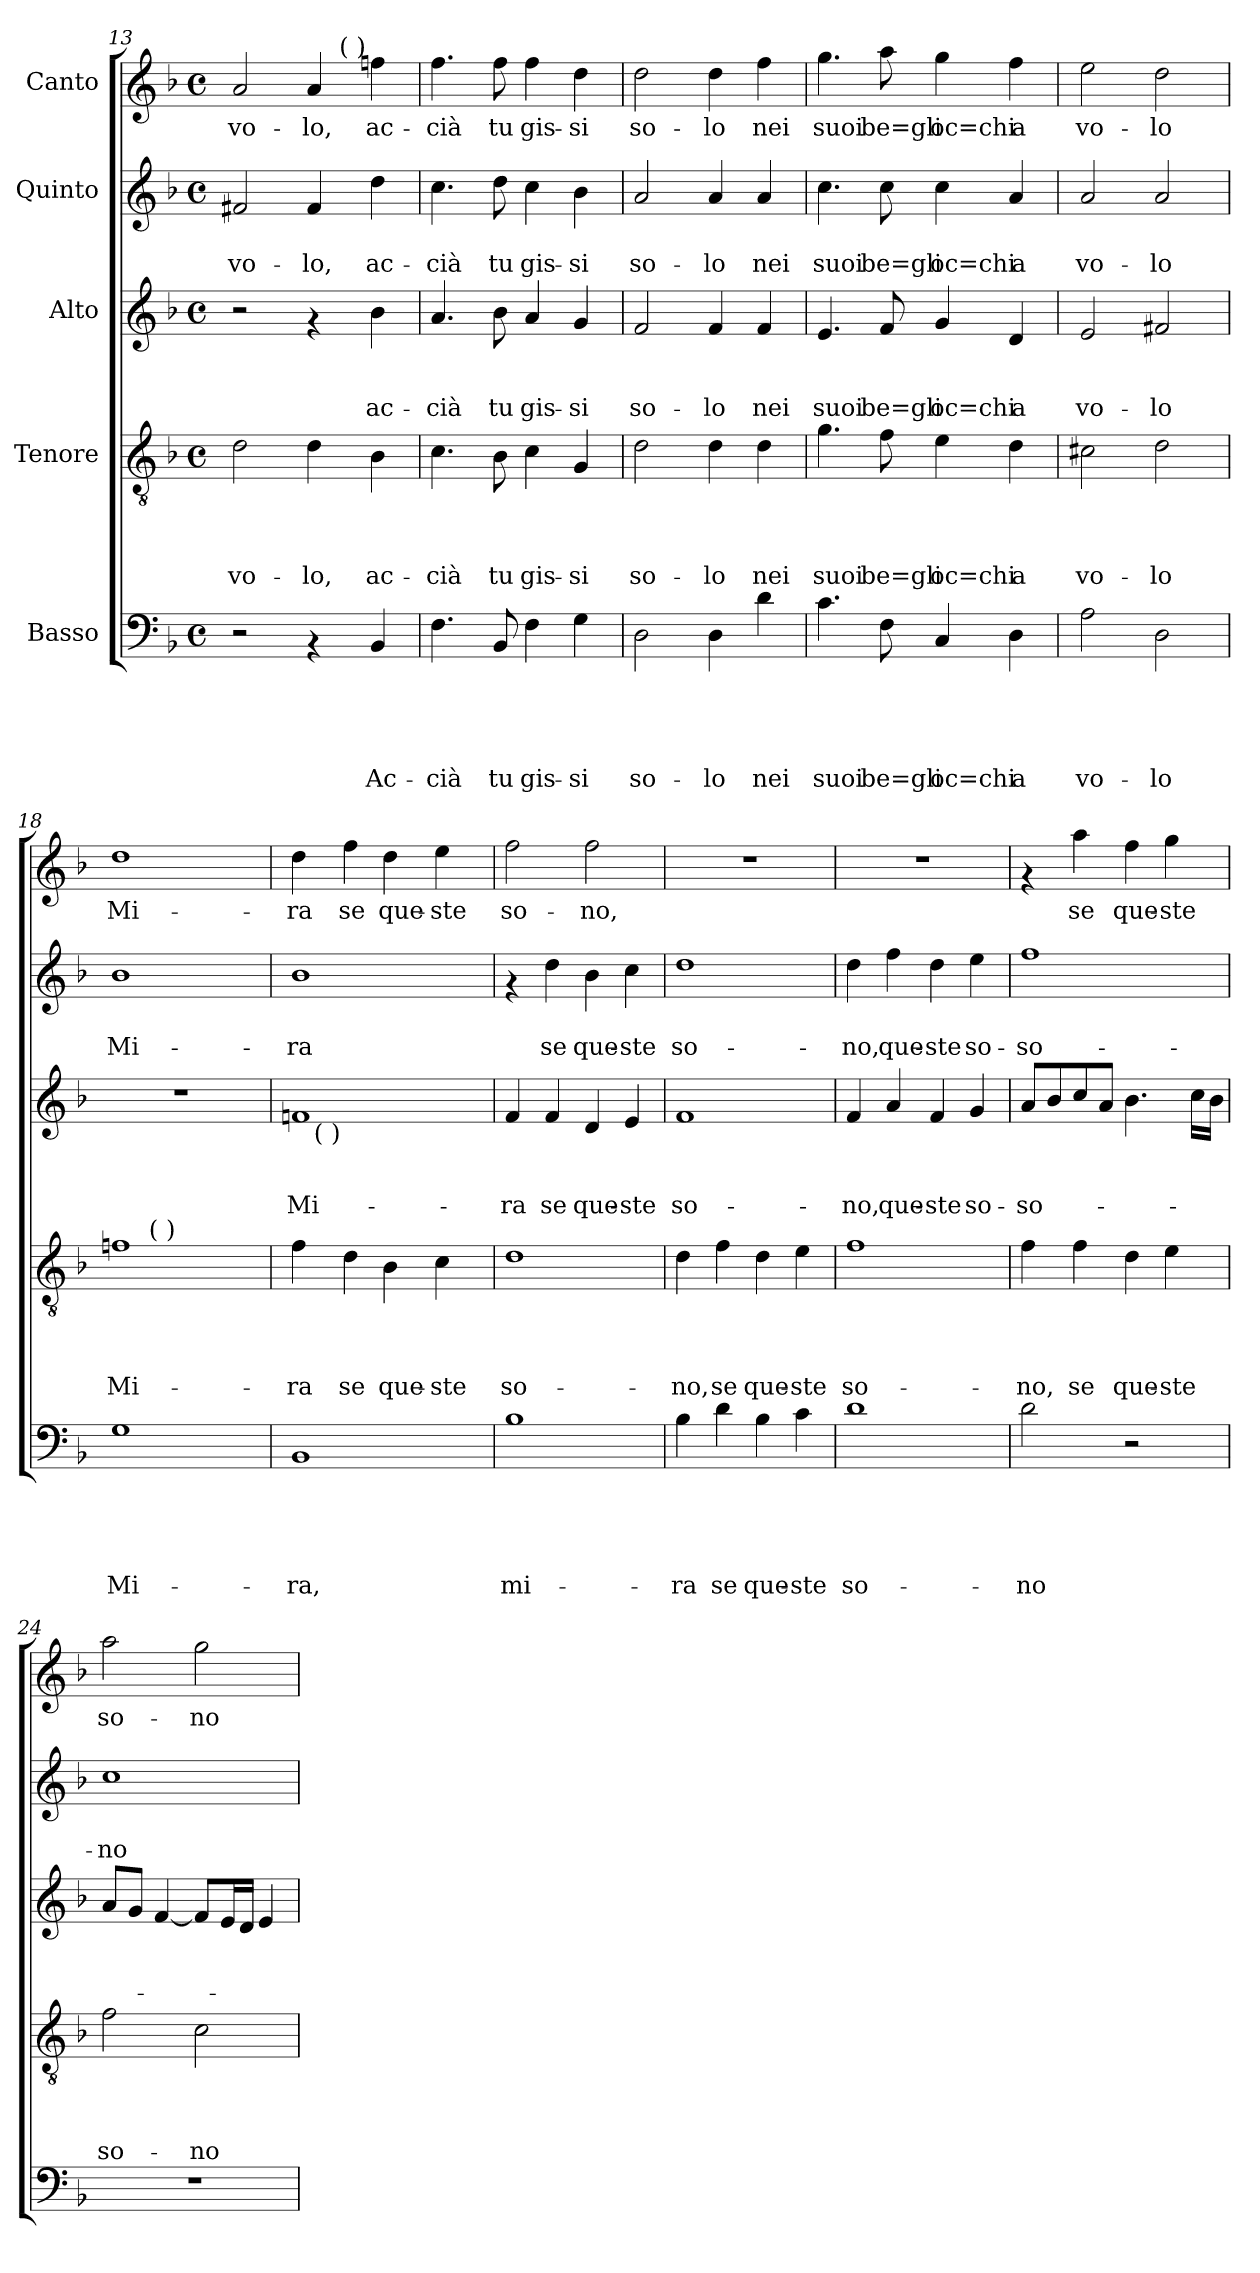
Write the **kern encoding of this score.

**kern	**text	**text	**text	**text	**text	**kern	**text	**text	**text	**text	**kern	**text	**text	**text	**kern	**text	**text	**kern	**text
*part5	*part5	*part5	*part5	*part5	*part5	*part4	*part4	*part4	*part4	*part4	*part3	*part3	*part3	*part3	*part2	*part2	*part2	*part1	*part1
*staff5	*staff5	*staff5	*staff5	*staff5	*staff5	*staff4	*staff4	*staff4	*staff4	*staff4	*staff3	*staff3	*staff3	*staff3	*staff2	*staff2	*staff2	*staff1	*staff1
*I"Basso	*	*	*	*	*	*I"Tenore	*	*	*	*	*I"Alto	*	*	*	*I"Quinto	*	*	*I"Canto	*
!!LO:PB:g=z
*clefF4	*	*	*	*	*	*clefGv2	*	*	*	*	*clefG2	*	*	*	*clefG2	*	*	*clefG2	*
*k[b-]	*	*	*	*	*	*k[b-]	*	*	*	*	*k[b-]	*	*	*	*k[b-]	*	*	*k[b-]	*
*F:	*	*	*	*	*	*F:	*	*	*	*	*F:	*	*	*	*F:	*	*	*F:	*
*M4/4	*	*	*	*	*	*M4/4	*	*	*	*	*M4/4	*	*	*	*M4/4	*	*	*M4/4	*
*met(c)	*	*	*	*	*	*met(c)	*	*	*	*	*met(c)	*	*	*	*met(c)	*	*	*met(c)	*
=13	=13	=13	=13	=13	=13	=13	=13	=13	=13	=13	=13	=13	=13	=13	=13	=13	=13	=13	=13
!	!	!	!	!	!	!	!	!	!	!LO:LY:b	!	!	!	!	!	!	!LO:LY:b	!	!LO:LY:b
*	*	*	*	*	*	*	*	*	*	*	*	*	*	*	*	*	*	*^	*
2r	.	.	.	.	.	2d\	.	.	.	vo-	2r	.	.	.	2f#X/	.	vo-	2a/	2ryy	vo-
!	!	!	!	!	!	!	!	!	!	!LO:LY:b	!	!	!	!	!	!	!LO:LY:b	!	!	!LO:LY:b
4rAA	.	.	.	.	.	4d\	.	.	.	-lo,	4rf	.	.	.	4f#/	.	-lo,	4a/	8ryy	-lo,
!	!	!	!	!	!	!	!	!	!	!	!	!	!	!	!	!	!	!	!LO:TX:a:t=( )	!
.	.	.	.	.	.	.	.	.	.	.	.	.	.	.	.	.	.	.	4.ryy	.
!	!	!	!	!	!LO:LY:b	!	!	!	!	!LO:LY:b	!	!	!	!LO:LY:b	!	!	!LO:LY:b	!	!	!LO:LY:b
4BB-/	.	.	.	.	Ac-	4B-\	.	.	.	ac-	4b-\	.	.	ac-	4dd\	.	ac-	4ffn\	.	ac-
=14	=14	=14	=14	=14	=14	=14	=14	=14	=14	=14	=14	=14	=14	=14	=14	=14	=14	=14	=14	=14
!	!	!	!	!	!LO:LY:b	!	!	!	!	!LO:LY:b	!	!	!	!LO:LY:b	!	!	!LO:LY:b	!	!	!LO:LY:b
*	*	*	*	*	*	*	*	*	*	*	*	*	*	*	*	*	*	*v	*v	*
4.F\	.	.	.	.	-cià	4.c\	.	.	.	-cià	4.a/	.	.	-cià	4.cc\	.	-cià	4.ff\	-cià
!	!	!	!	!	!LO:LY:b	!	!	!	!	!LO:LY:b	!	!	!	!LO:LY:b	!	!	!LO:LY:b	!	!LO:LY:b
8BB-/	.	.	.	.	tu	8B-\	.	.	.	tu	8b-\	.	.	tu	8dd\	.	tu	8ff\	tu
!	!	!	!	!	!LO:LY:b	!	!	!	!	!LO:LY:b	!	!	!	!LO:LY:b	!	!	!LO:LY:b	!	!LO:LY:b
4F\	.	.	.	.	gis-	4c\	.	.	.	gis-	4a/	.	.	gis-	4cc\	.	gis-	4ff\	gis-
!	!	!	!	!	!LO:LY:b	!	!	!	!	!LO:LY:b	!	!	!	!LO:LY:b	!	!	!LO:LY:b	!	!LO:LY:b
4G\	.	.	.	.	-si	4G/	.	.	.	-si	4g/	.	.	-si	4b-\	.	-si	4dd\	-si
=15	=15	=15	=15	=15	=15	=15	=15	=15	=15	=15	=15	=15	=15	=15	=15	=15	=15	=15	=15
!	!	!	!	!	!LO:LY:b	!	!	!	!	!LO:LY:b	!	!	!	!LO:LY:b	!	!	!LO:LY:b	!	!LO:LY:b
2D\	.	.	.	.	so-	2d\	.	.	.	so-	2f/	.	.	so-	2a/	.	so-	2dd\	so-
!	!	!	!	!	!LO:LY:b	!	!	!	!	!LO:LY:b	!	!	!	!LO:LY:b	!	!	!LO:LY:b	!	!LO:LY:b
4D\	.	.	.	.	-lo	4d\	.	.	.	-lo	4f/	.	.	-lo	4a/	.	-lo	4dd\	-lo
!	!	!	!	!	!LO:LY:b	!	!	!	!	!LO:LY:b	!	!	!	!LO:LY:b	!	!	!LO:LY:b	!	!LO:LY:b
4d\	.	.	.	.	nei	4d\	.	.	.	nei	4f/	.	.	nei	4a/	.	nei	4ff\	nei
=16	=16	=16	=16	=16	=16	=16	=16	=16	=16	=16	=16	=16	=16	=16	=16	=16	=16	=16	=16
!	!	!	!	!	!LO:LY:b	!	!	!	!	!LO:LY:b	!	!	!	!LO:LY:b	!	!	!LO:LY:b	!	!LO:LY:b
4.c\	.	.	.	.	suoi	4.g\	.	.	.	suoi	4.e/	.	.	suoi	4.cc\	.	suoi	4.gg\	suoi
!	!	!	!	!	!LO:LY:b	!	!	!	!	!LO:LY:b	!	!	!	!LO:LY:b	!	!	!LO:LY:b	!	!LO:LY:b
8F\	.	.	.	.	be=gli	8f\	.	.	.	be=gli	8f/	.	.	be=gli	8cc\	.	be=gli	8aa\	be=gli
!	!	!	!	!	!LO:LY:b	!	!	!	!	!LO:LY:b	!	!	!	!LO:LY:b	!	!	!LO:LY:b	!	!LO:LY:b
4C/	.	.	.	.	oc=chi	4e\	.	.	.	oc=chi	4g/	.	.	oc=chi	4cc\	.	oc=chi	4gg\	oc=chi
!	!	!	!	!	!LO:LY:b	!	!	!	!	!LO:LY:b	!	!	!	!LO:LY:b	!	!	!LO:LY:b	!	!LO:LY:b
4D\	.	.	.	.	a	4d\	.	.	.	a	4d/	.	.	a	4a/	.	a	4ff\	a
=17	=17	=17	=17	=17	=17	=17	=17	=17	=17	=17	=17	=17	=17	=17	=17	=17	=17	=17	=17
!	!	!	!	!	!LO:LY:b	!	!	!	!	!LO:LY:b	!	!	!	!LO:LY:b	!	!	!LO:LY:b	!	!LO:LY:b
2A\	.	.	.	.	vo-	2c#X\	.	.	.	vo-	2e/	.	.	vo-	2a/	.	vo-	2ee\	vo-
!	!	!	!	!	!LO:LY:b	!	!	!	!	!LO:LY:b	!	!	!	!LO:LY:b	!	!	!LO:LY:b	!	!LO:LY:b
2D\	.	.	.	.	-lo	2d\	.	.	.	-lo	2f#X/	.	.	-lo	2a/	.	-lo	2dd\	-lo
=18	=18	=18	=18	=18	=18	=18	=18	=18	=18	=18	=18	=18	=18	=18	=18	=18	=18	=18	=18
!	!	!	!	!	!LO:LY:b	!	!	!	!	!LO:LY:b	!	!	!	!	!	!	!LO:LY:b	!	!LO:LY:b
*	*	*	*	*	*	*^	*	*	*	*	*	*	*	*	*	*	*	*	*
1G	.	.	.	.	Mi-	1fn	8ryy	.	.	.	Mi-	1r	.	.	.	1b-	.	Mi-	1dd	Mi-
.	.	.	.	.	.	.	32ryy	.	.	.	.	.	.	.	.	.	.	.	.	.
!	!	!	!	!	!	!	!LO:TX:a:t=( )	!	!	!	!	!	!	!	!	!	!	!	!	!
.	.	.	.	.	.	.	2ryy	.	.	.	.	.	.	.	.	.	.	.	.	.
.	.	.	.	.	.	.	4ryy	.	.	.	.	.	.	.	.	.	.	.	.	.
.	.	.	.	.	.	.	16.ryy	.	.	.	.	.	.	.	.	.	.	.	.	.
!!LO:PB:g=z
=19	=19	=19	=19	=19	=19	=19	=19	=19	=19	=19	=19	=19	=19	=19	=19	=19	=19	=19	=19	=19
!	!	!	!	!	!LO:LY:b	!	!	!	!	!	!LO:LY:b	!	!	!	!LO:LY:b	!	!	!LO:LY:b	!	!LO:LY:b
*	*	*	*	*	*	*v	*v	*	*	*	*	*^	*	*	*	*	*	*	*	*
1BB-	.	.	.	.	-ra,	4f\	.	.	.	-ra	1fn	16.ryy	.	.	Mi-	1b-	.	-ra	4dd\	-ra
!	!	!	!	!	!	!	!	!	!	!	!	!LO:TX:b:t=( )	!	!	!	!	!	!	!	!
.	.	.	.	.	.	.	.	.	.	.	.	2ryy	.	.	.	.	.	.	.	.
!	!	!	!	!	!	!	!	!	!	!LO:LY:b	!	!	!	!	!	!	!	!	!	!LO:LY:b
.	.	.	.	.	.	4d\	.	.	.	se	.	.	.	.	.	.	.	.	4ff\	se
!	!	!	!	!	!	!	!	!	!	!LO:LY:b	!	!	!	!	!	!	!	!	!	!LO:LY:b
.	.	.	.	.	.	4B-\	.	.	.	que-	.	.	.	.	.	.	.	.	4dd\	que-
.	.	.	.	.	.	.	.	.	.	.	.	4ryy	.	.	.	.	.	.	.	.
!	!	!	!	!	!	!	!	!	!	!LO:LY:b	!	!	!	!	!	!	!	!	!	!LO:LY:b
.	.	.	.	.	.	4c\	.	.	.	-ste	.	.	.	.	.	.	.	.	4ee\	-ste
.	.	.	.	.	.	.	.	.	.	.	.	8ryy	.	.	.	.	.	.	.	.
.	.	.	.	.	.	.	.	.	.	.	.	32ryy	.	.	.	.	.	.	.	.
=20	=20	=20	=20	=20	=20	=20	=20	=20	=20	=20	=20	=20	=20	=20	=20	=20	=20	=20	=20	=20
!	!	!	!	!	!LO:LY:b	!	!	!	!	!LO:LY:b	!	!	!	!	!LO:LY:b	!	!	!	!	!LO:LY:b
*	*	*	*	*	*	*	*	*	*	*	*v	*v	*	*	*	*	*	*	*	*
1B-	.	.	.	.	mi-	1d	.	.	.	so-	4f/	.	.	-ra	4rf	.	.	2ff\	so-
!	!	!	!	!	!	!	!	!	!	!	!	!	!	!LO:LY:b	!	!	!LO:LY:b	!	!
.	.	.	.	.	.	.	.	.	.	.	4f/	.	.	se	4dd\	.	se	.	.
!	!	!	!	!	!	!	!	!	!	!	!	!	!	!LO:LY:b	!	!	!LO:LY:b	!	!LO:LY:b
.	.	.	.	.	.	.	.	.	.	.	4d/	.	.	que-	4b-\	.	que-	2ff\	-no,
!	!	!	!	!	!	!	!	!	!	!	!	!	!	!LO:LY:b	!	!	!LO:LY:b	!	!
.	.	.	.	.	.	.	.	.	.	.	4e/	.	.	-ste	4cc\	.	-ste	.	.
=21	=21	=21	=21	=21	=21	=21	=21	=21	=21	=21	=21	=21	=21	=21	=21	=21	=21	=21	=21
!	!	!	!	!	!LO:LY:b	!	!	!	!	!LO:LY:b	!	!	!	!LO:LY:b	!	!	!LO:LY:b	!	!
4B-\	.	.	.	.	-ra	4d\	.	.	.	-no,	1f	.	.	so-	1dd	.	so-	1r	.
!	!	!	!	!	!LO:LY:b	!	!	!	!	!LO:LY:b	!	!	!	!	!	!	!	!	!
4d\	.	.	.	.	se	4f\	.	.	.	se	.	.	.	.	.	.	.	.	.
!	!	!	!	!	!LO:LY:b	!	!	!	!	!LO:LY:b	!	!	!	!	!	!	!	!	!
4B-\	.	.	.	.	que-	4d\	.	.	.	que-	.	.	.	.	.	.	.	.	.
!	!	!	!	!	!LO:LY:b	!	!	!	!	!LO:LY:b	!	!	!	!	!	!	!	!	!
4c\	.	.	.	.	-ste	4e\	.	.	.	-ste	.	.	.	.	.	.	.	.	.
=22	=22	=22	=22	=22	=22	=22	=22	=22	=22	=22	=22	=22	=22	=22	=22	=22	=22	=22	=22
!	!	!	!	!	!LO:LY:b	!	!	!	!	!LO:LY:b	!	!	!	!LO:LY:b	!	!	!LO:LY:b	!	!
1d	.	.	.	.	so-	1f	.	.	.	so-	4f/	.	.	-no,	4dd\	.	-no,	1r	.
!	!	!	!	!	!	!	!	!	!	!	!	!	!	!LO:LY:b	!	!	!LO:LY:b	!	!
.	.	.	.	.	.	.	.	.	.	.	4a/	.	.	que-	4ff\	.	que-	.	.
!	!	!	!	!	!	!	!	!	!	!	!	!	!	!LO:LY:b	!	!	!LO:LY:b	!	!
.	.	.	.	.	.	.	.	.	.	.	4f/	.	.	-ste	4dd\	.	-ste	.	.
!	!	!	!	!	!	!	!	!	!	!	!	!	!	!LO:LY:b	!	!	!LO:LY:b	!	!
.	.	.	.	.	.	.	.	.	.	.	4g/	.	.	so-	4ee\	.	so-	.	.
=23	=23	=23	=23	=23	=23	=23	=23	=23	=23	=23	=23	=23	=23	=23	=23	=23	=23	=23	=23
!	!	!	!	!	!LO:LY:b	!	!	!	!	!LO:LY:b	!	!	!	!LO:LY:b	!	!	!LO:LY:b	!	!
2d\	.	.	.	.	-no	4f\	.	.	.	-no,	8a/L	.	.	-so-	1ff	.	-so-	4rf	.
.	.	.	.	.	.	.	.	.	.	.	8b-/	.	.	.	.	.	.	.	.
!	!	!	!	!	!	!	!	!	!	!LO:LY:b	!	!	!	!	!	!	!	!	!LO:LY:b
.	.	.	.	.	.	4f\	.	.	.	se	8cc/	.	.	.	.	.	.	4aa\	se
.	.	.	.	.	.	.	.	.	.	.	8a/J	.	.	.	.	.	.	.	.
!	!	!	!	!	!	!	!	!	!	!LO:LY:b	!	!	!	!	!	!	!	!	!LO:LY:b
2r	.	.	.	.	.	4d\	.	.	.	que-	4.b-\	.	.	.	.	.	.	4ff\	que-
!	!	!	!	!	!	!	!	!	!	!LO:LY:b	!	!	!	!	!	!	!	!	!LO:LY:b
.	.	.	.	.	.	4e\	.	.	.	-ste	.	.	.	.	.	.	.	4gg\	-ste
.	.	.	.	.	.	.	.	.	.	.	16cc\LL	.	.	.	.	.	.	.	.
.	.	.	.	.	.	.	.	.	.	.	16b-\JJ	.	.	.	.	.	.	.	.
=24	=24	=24	=24	=24	=24	=24	=24	=24	=24	=24	=24	=24	=24	=24	=24	=24	=24	=24	=24
!	!	!	!	!	!	!	!	!	!	!LO:LY:b	!	!	!	!	!	!	!LO:LY:b	!	!LO:LY:b
1r	.	.	.	.	.	2f\	.	.	.	so-	8a/L	.	.	.	1cc	.	-no	2aa\	so-
.	.	.	.	.	.	.	.	.	.	.	8g/J	.	.	.	.	.	.	.	.
.	.	.	.	.	.	.	.	.	.	.	[<4f/	.	.	.	.	.	.	.	.
!	!	!	!	!	!	!	!	!	!	!LO:LY:b	!	!	!	!	!	!	!	!	!LO:LY:b
.	.	.	.	.	.	2c\	.	.	.	-no	8f/L]	.	.	.	.	.	.	2gg\	-no
.	.	.	.	.	.	.	.	.	.	.	16e/L	.	.	.	.	.	.	.	.
.	.	.	.	.	.	.	.	.	.	.	16d/JJ	.	.	.	.	.	.	.	.
.	.	.	.	.	.	.	.	.	.	.	4e/	.	.	.	.	.	.	.	.
=	=	=	=	=	=	=	=	=	=	=	=	=	=	=	=	=	=	=	=
*-	*-	*-	*-	*-	*-	*-	*-	*-	*-	*-	*-	*-	*-	*-	*-	*-	*-	*-	*-
